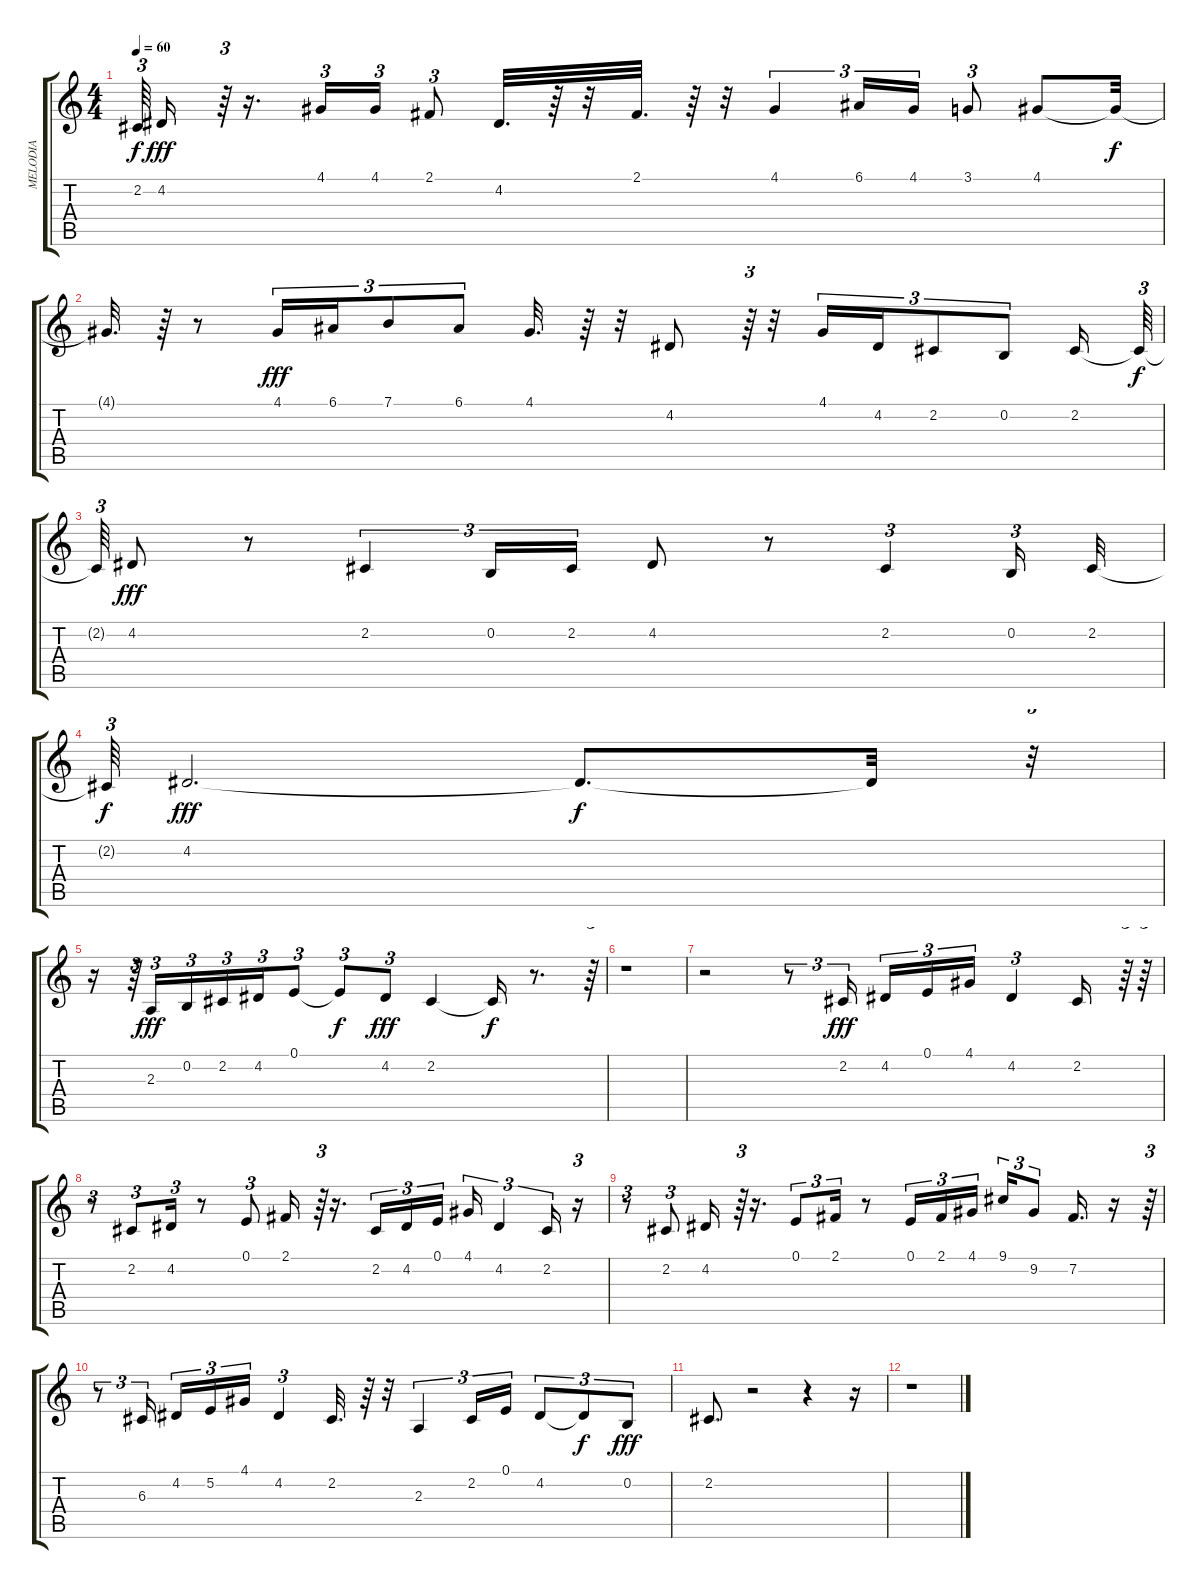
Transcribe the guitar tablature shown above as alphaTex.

\track ("MELODIA " "MELODIA ") {instrument flute}
\staff {score tabs}
\tuning (E4 B3 G3 D3 A2 E2) {hide}
\ts (4 4)
\tempo 60
\clef g2
\ks c
2.2{t}.64{tu (3 2) dy f} 4.2.16{dy fff} r.64{tu (3 2)} r.16{d} 4.1.16{tu (3 2)} 4.1.16{tu (3 2)} 2.1.8{tu (3 2)} 4.2.32{d} r.64 r.32 2.1.32{d} r.64 r.32 4.1.4{tu (3 2)} 6.1.16{tu (3 2)} 4.1.16{tu (3 2)} 3.1.8{tu (3 2)} 4.1.8 4.1{t}.32{dy f} |
4.1{t}.32{d} r.64 r.8 4.1.16{tu (3 2) dy fff} 6.1.16{tu (3 2)} 7.1.8{tu (3 2)} 6.1.8{tu (3 2)} 4.1.32{d} r.64 r.32 4.2.8 r.64{tu (3 2)} r.32 4.1.16{tu (3 2)} 4.2.16{tu (3 2)} 2.2.8{tu (3 2)} 0.2.8{tu (3 2)} 2.2.16 2.2{t}.64{tu (3 2) dy f} |
2.2{t}.64{tu (3 2)} 4.2.8{dy fff} r.8 2.2.4{tu (3 2)} 0.2.16{tu (3 2)} 2.2.16{tu (3 2)} 4.2.8 r.8 2.2.4{tu (3 2)} 0.2.16{tu (3 2)} 2.2.32 |
2.2{t}.64{tu (3 2) dy f} 4.2.2{d dy fff} 4.2{t}.8{d dy f} 4.2{t}.32 r.32{tu (3 2)} |
r.16 r.64{tu (3 2)} 2.3.16{tu (3 2) dy fff} 0.2.16{tu (3 2)} 2.2.16{tu (3 2)} 4.2.16{tu (3 2)} 0.1.8{tu (3 2)} 0.1{t}.8{tu (3 2) dy f} 4.2.8{tu (3 2) dy fff} 2.2.4 2.2{t}.16{dy f} r.8{d} r.64{tu (3 2)} |
r.1 |
r.2 r.8{tu (3 2)} 2.2.16{tu (3 2) dy fff} 4.2.16{tu (3 2)} 0.1.16{tu (3 2)} 4.1.16{tu (3 2)} 4.2.4{tu (3 2)} 2.2.16 r.64{tu (3 2)} r.64{tu (3 2)} |
r.8{tu (3 2)} 2.2.8{tu (3 2)} 4.2.16{tu (3 2)} r.8 0.1.8{tu (3 2)} 2.1.16 r.64{tu (3 2)} r.16{d} 2.2.16{tu (3 2)} 4.2.16{tu (3 2)} 0.1.16{tu (3 2)} 4.1.16{tu (3 2)} 4.2.4{tu (3 2)} 2.2.16{tu (3 2)} r.16{tu (3 2)} |
r.8{tu (3 2)} 2.2.8{tu (3 2)} 4.2.16 r.64{tu (3 2)} r.16{d} 0.1.8{tu (3 2)} 2.1.16{tu (3 2)} r.8 0.1.16{tu (3 2)} 2.1.16{tu (3 2)} 4.1.16{tu (3 2)} 9.1.16{tu (3 2)} 9.2.8{tu (3 2)} 7.2.16{d} r.16 r.64{tu (3 2)} |
r.8{tu (3 2)} 6.3.16{tu (3 2)} 4.2.16{tu (3 2)} 5.2.16{tu (3 2)} 4.1.16{tu (3 2)} 4.2.4{tu (3 2)} 2.2.32{d} r.64 r.32 2.3.4{tu (3 2)} 2.2.16{tu (3 2)} 0.1.16{tu (3 2)} 4.2.8{tu (3 2)} 4.2{t}.8{tu (3 2) dy f} 0.2.8{tu (3 2) dy fff} |
2.2.8{d} r.2 r.4 r.16 |
r.1
